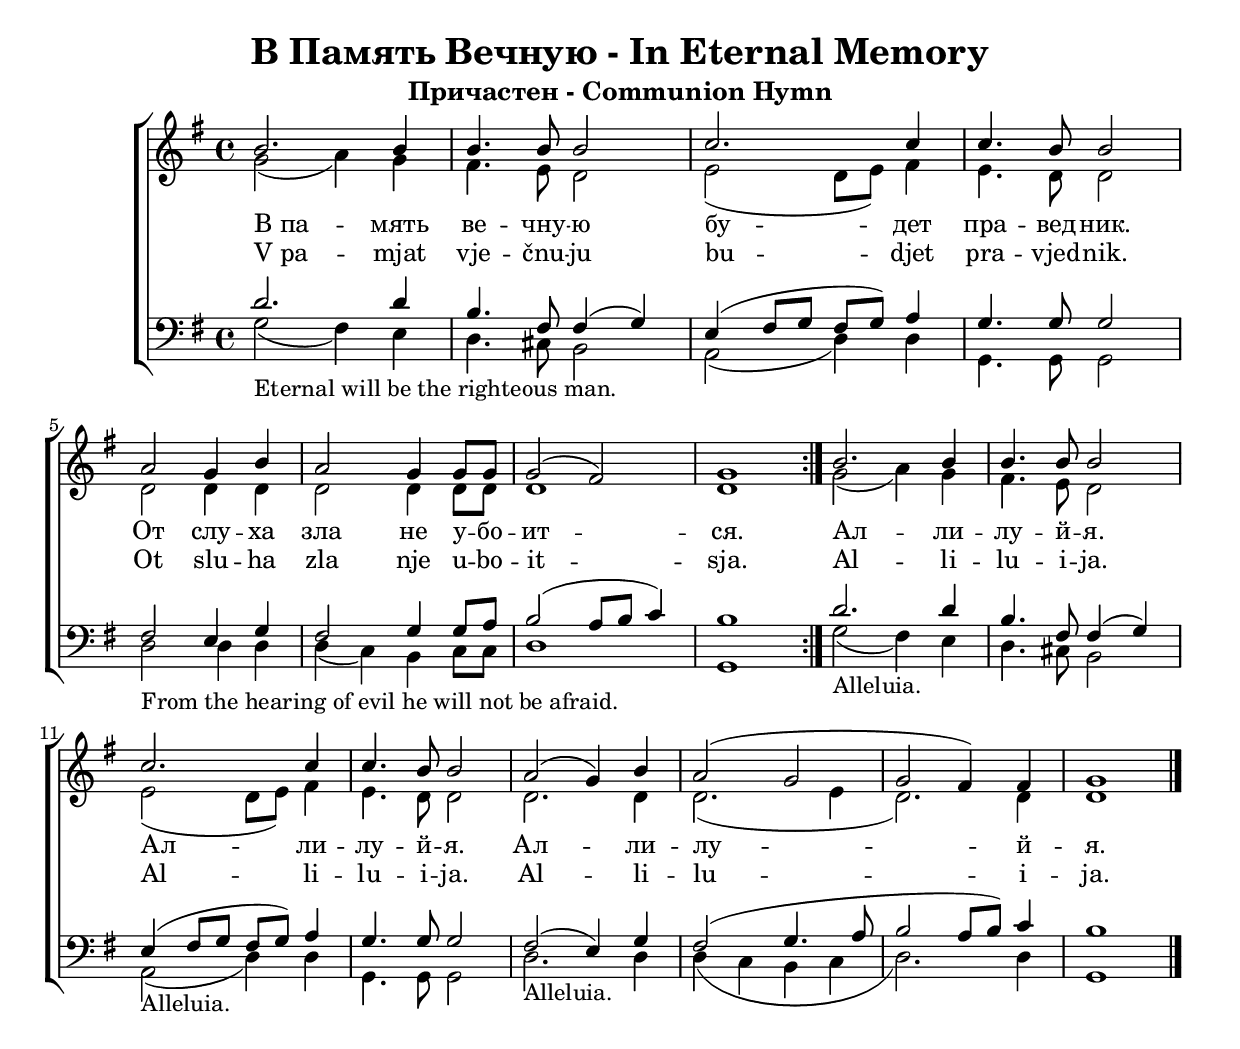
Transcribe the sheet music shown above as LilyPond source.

\version "2.18.2"

global = {
	\key g \major 
	%\tempo Adagio 2 = 70
	\time 4/4
}

\header {
	title = "В Память Вечную - In Eternal Memory"
	subtitle = "Причастен - Communion Hymn"
	%composer = "С. Толстокулаов - S. Tolstokulaov"
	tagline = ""
}

Cyrillic = \lyricmode {
	В_па -- мять ве -- чну -- ю бу -- дет пра -- вед -- ник.
	От слу -- ха зла не у -- бо -- ит -- ся.
	Ал -- ли -- лу -- й -- я.
	Ал -- ли -- лу -- й -- я.
	Ал -- ли -- лу -- й -- я.
}

Latin = \lyricmode {
	V_pa -- mjat vje -- čnu -- ju bu -- djet pra -- vjed -- nik.
	Ot slu -- ha zla nje u -- bo -- it -- sja.
	Al -- li -- lu -- i -- ja.
	Al -- li -- lu -- i -- ja.
	Al -- li -- lu -- i -- ja.
}

sopMusic = \relative {
	\repeat volta 2 {
		b'2. b4 | b4. b8 b2 | c2. c4 | c4. b8 b2 |
		a g4 b | a2 g4 g8 g | g2( fis) | g1 |
	}
	b2. b4 | b4. b8 b2 | c2. c4 | c4. b8 b2 |
	a( g4) b | a2( g | g fis4) fis | g1 \bar "|."
}

altoMusic = \relative {
	g'2( a4) g | fis4. e8 d2 | e( d8 e) fis4 | e4. d8 d2 |
	d d4 d | d2 d4 d8 d | d1 | d |
	g2( a4) g | fis4. e8 d2 | e( d8 e) fis4 | e4. d8 d2 |
	d2. d4 | d2.( e4 | d2.) d4 | d1
}

tenorMusic = \relative {
	d'2. d4 | b4. fis8 fis4( g) | e( fis8 g fis g) a4 | g4. g8 g2 |
	fis e4 g | fis2 g4 g8 a | b2( a8 b c4) | b1 |
	d2. d4 | b4. fis8 fis4( g) | e( fis8 g fis g) a4 | g4. g8 g2 |
	fis( e4) g | fis2( g4. a8 | b2 a8 b) c4 | b1
}

bassMusic = \relative {
g2(_\markup{Eternal will be the righteous man.} fis4) e | d4. cis8 b2 | a( d4) d | g,4. g8 g2 |
d'_\markup{From the hearing of evil he will not be afraid.} d4 d | d( c) b c8 c | d1 | g, |
g'2(_\markup{Alleluia.} fis4) e | d4. cis8 b2 | a(_\markup{Alleluia.} d4) d | g,4. g8 g2 |
d'2._\markup{Alleluia.} d4 | d( c b c | d2.) d4 | g,1 |
}

\include "TEMPLATES_DIRECTORY/satb.ily"


